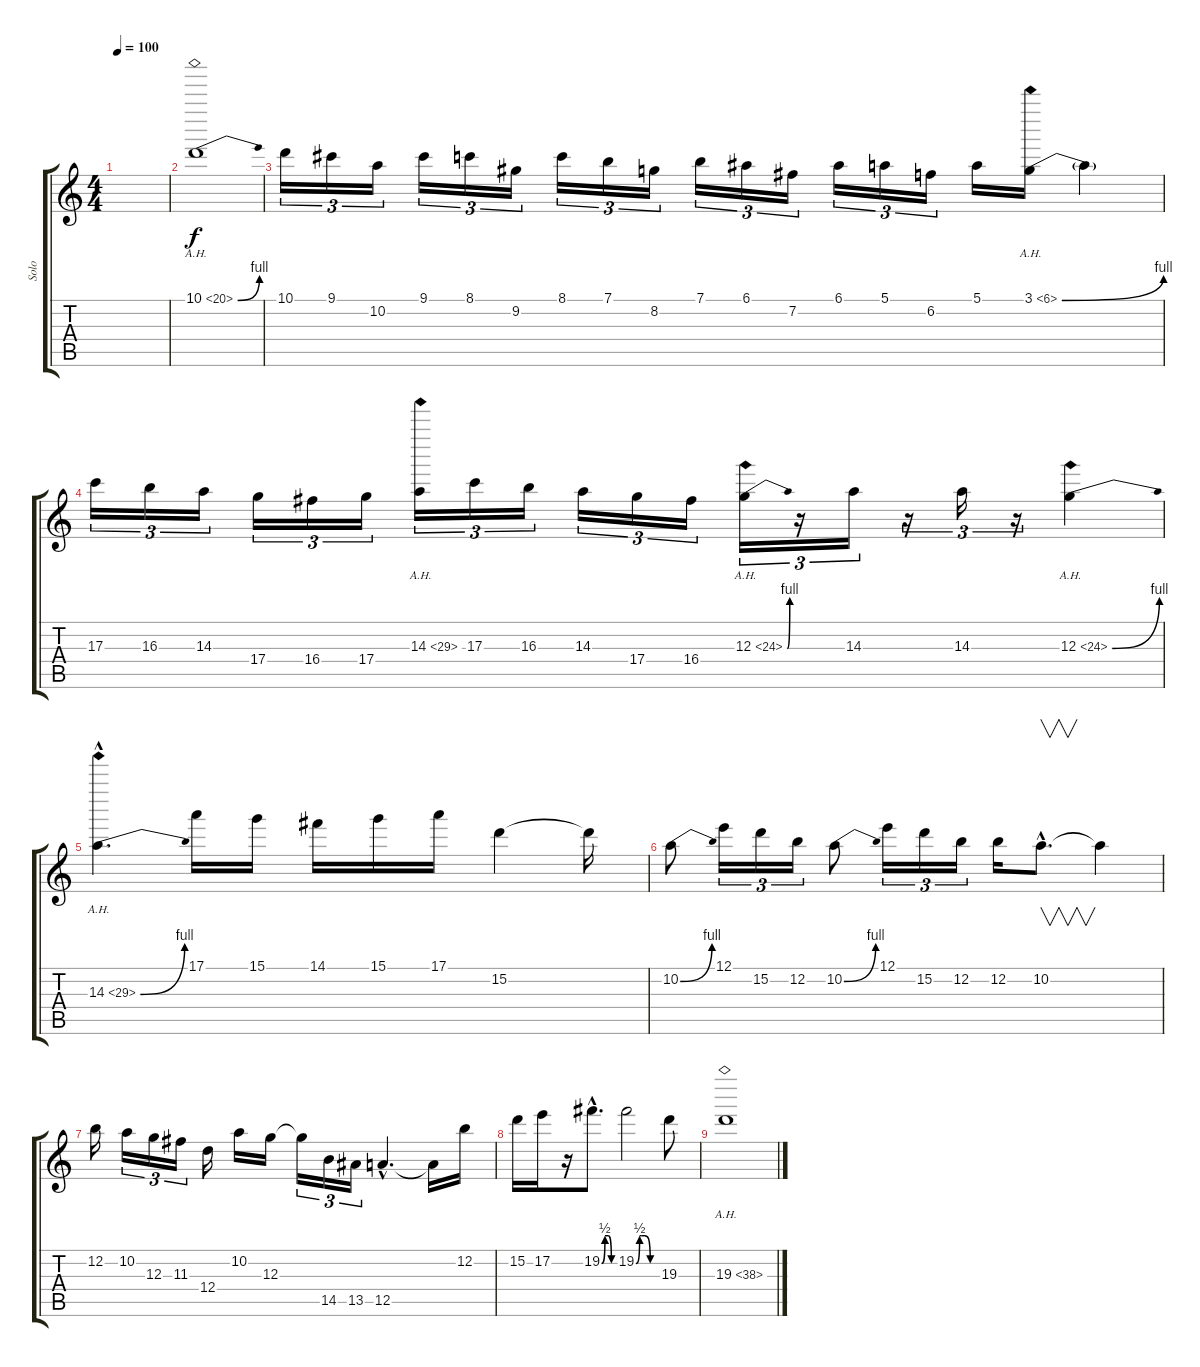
\track ("Solo" "Solo") {instrument distortionguitar}
\staff {score tabs}
\tuning (E4 B3 G3 D3 A2 E2) {hide}
\ts (4 4)
\tempo 100
\clef g2
\ks c
|
10.1{be (bend 0 0 60 4) ah 10}.1 |
10.1.16{tu (3 2)} 9.1.16{tu (3 2)} 10.2.16{tu (3 2)} 9.1.16{tu (3 2)} 8.1.16{tu (3 2)} 9.2.16{tu (3 2)} 8.1.16{tu (3 2)} 7.1.16{tu (3 2)} 8.2.16{tu (3 2)} 7.1.16{tu (3 2)} 6.1.16{tu (3 2)} 7.2.16{tu (3 2)} 6.1.16{tu (3 2)} 5.1.16{tu (3 2)} 6.2.16{tu (3 2)} 5.1.16 3.1{be (bend 0 0 60 4) ah 3}.16 3.1{t}.4 |
17.3.16{tu (3 2)} 16.3.16{tu (3 2)} 14.3.16{tu (3 2)} 17.4.16{tu (3 2)} 16.4.16{tu (3 2)} 17.4.16{tu (3 2)} 14.3{ah 15}.16{tu (3 2)} 17.3.16{tu (3 2)} 16.3.16{tu (3 2)} 14.3.16{tu (3 2)} 17.4.16{tu (3 2)} 16.4.16{tu (3 2)} 12.3{be (bend 0 0 60 4) ah 12}.16{tu (3 2)} r.16{tu (3 2)} 14.3.16{tu (3 2)} r.16{tu (3 2)} 14.3.16{tu (3 2)} r.16{tu (3 2)} 12.3{be (bend 0 0 60 4) ah 12}.4 |
14.3{be (bend 0 0 60 4) ah 15 hac}.4{d} 17.1.16 15.1.16 14.1.16 15.1.16 17.1.16 15.2.4 15.2{t}.16 |
10.2{be (bend 0 0 60 4)}.8 12.1.16{tu (3 2)} 15.2.16{tu (3 2)} 12.2.16{tu (3 2)} 10.2{be (bend 0 0 60 4)}.8 12.1.16{tu (3 2)} 15.2.16{tu (3 2)} 12.2.16{tu (3 2)} 12.2.16 10.2{hac}.8{v d} 10.2{t}.4 |
12.2.16 10.2.16{tu (3 2)} 12.3.16{tu (3 2)} 11.3.16{tu (3 2)} 12.4.16 10.2.16 12.3.16 12.3{t}.16{tu (3 2)} 14.5.16{tu (3 2)} 13.5.16{tu (3 2)} 12.5{hac}.4{d} 12.5{t}.16 12.2.16 |
15.2.16 17.2.16 r.16 19.2{be (custom 0 0 15 2 30 2 45 0 60 0) hac}.8{d} 19.2{be (custom 0 0 10 2 15 2 25 2 40 0 45 0 60 0)}.2 19.3.8 |
19.3{ah 19}.1
